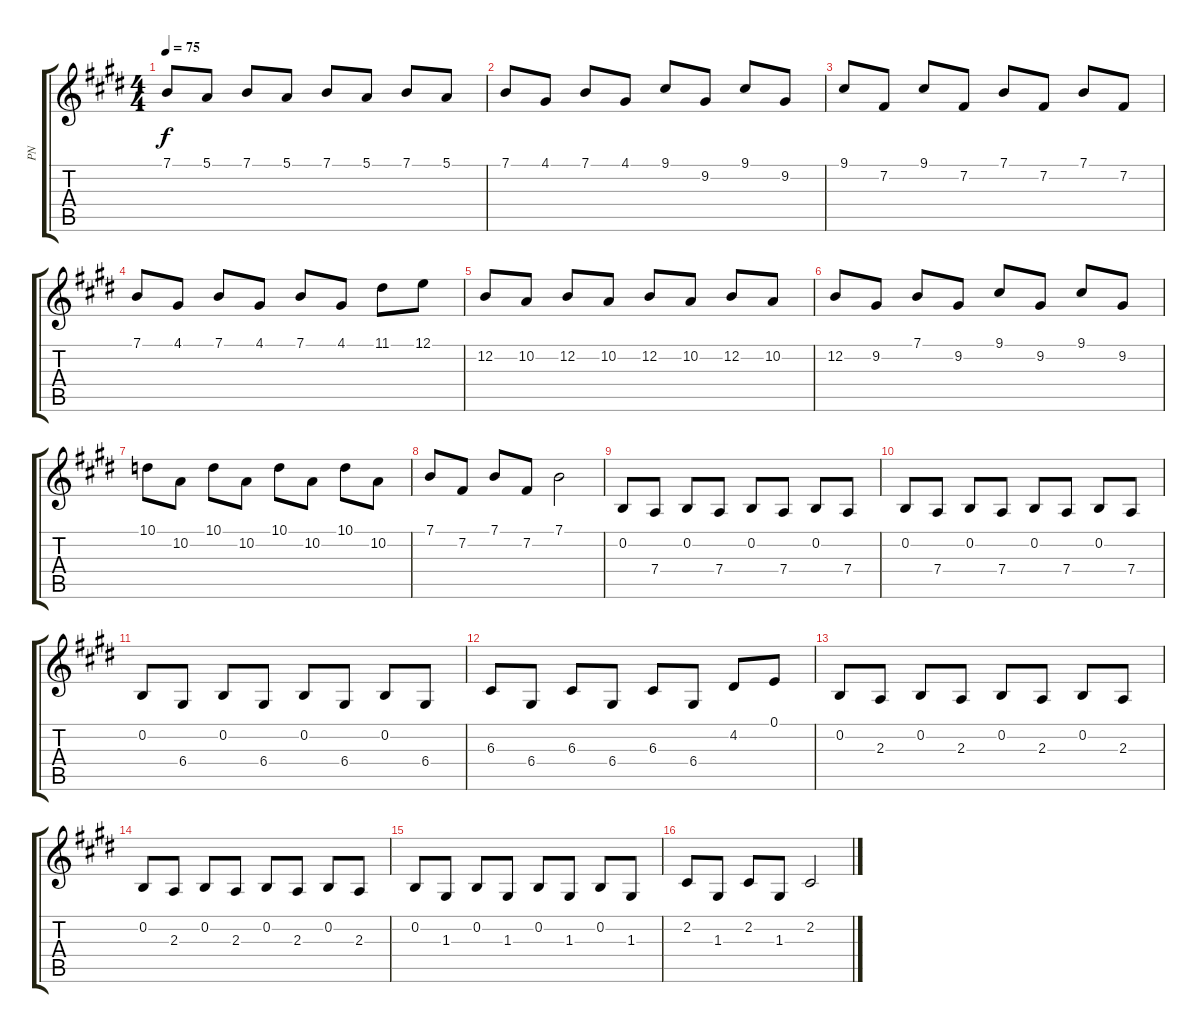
\track ("PN" "PN") {instrument electricgrandpiano}
\staff {score tabs}
\tuning (E4 B3 G3 D3 A2 E2) {hide}
\ts (4 4)
\tempo 75
\clef g2
\ks e
7.1.8{dy f} 5.1.8 7.1.8 5.1.8 7.1.8 5.1.8 7.1.8 5.1.8 |
7.1.8 4.1.8 7.1.8 4.1.8 9.1.8 9.2.8 9.1.8 9.2.8 |
9.1.8 7.2.8 9.1.8 7.2.8 7.1.8 7.2.8 7.1.8 7.2.8 |
7.1.8 4.1.8 7.1.8 4.1.8 7.1.8 4.1.8 11.1.8 12.1.8 |
12.2.8 10.2.8 12.2.8 10.2.8 12.2.8 10.2.8 12.2.8 10.2.8 |
12.2.8 9.2.8 7.1.8 9.2.8 9.1.8 9.2.8 9.1.8 9.2.8 |
10.1.8 10.2.8 10.1.8 10.2.8 10.1.8 10.2.8 10.1.8 10.2.8 |
7.1.8 7.2.8 7.1.8 7.2.8 7.1.2 |
0.2.8 7.4.8 0.2.8 7.4.8 0.2.8 7.4.8 0.2.8 7.4.8 |
0.2.8 7.4.8 0.2.8 7.4.8 0.2.8 7.4.8 0.2.8 7.4.8 |
0.2.8 6.4.8 0.2.8 6.4.8 0.2.8 6.4.8 0.2.8 6.4.8 |
6.3.8 6.4.8 6.3.8 6.4.8 6.3.8 6.4.8 4.2.8 0.1.8 |
0.2.8 2.3.8 0.2.8 2.3.8 0.2.8 2.3.8 0.2.8 2.3.8 |
0.2.8 2.3.8 0.2.8 2.3.8 0.2.8 2.3.8 0.2.8 2.3.8 |
0.2.8 1.3.8 0.2.8 1.3.8 0.2.8 1.3.8 0.2.8 1.3.8 |
2.2.8 1.3.8 2.2.8 1.3.8 2.2.2
